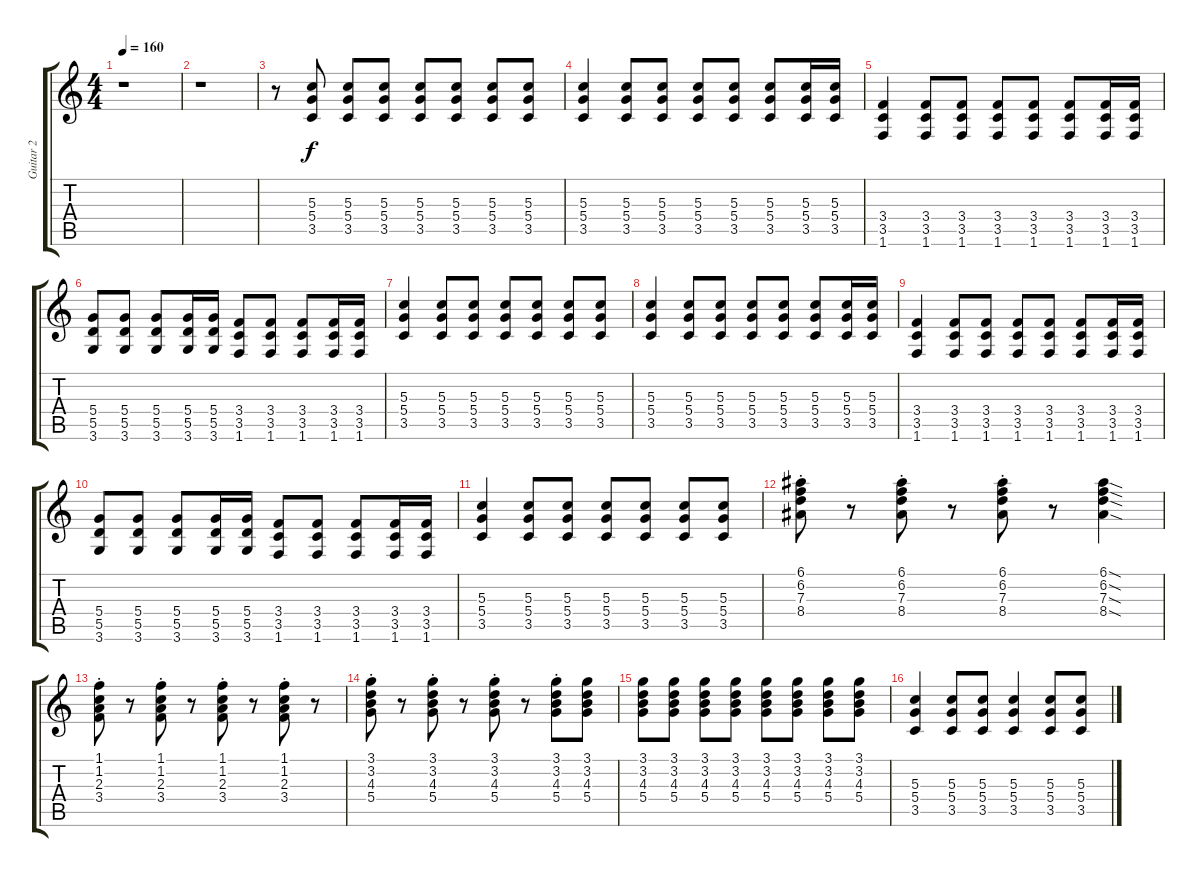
\track ("Guitar 2" "Guitar 2") {instrument overdrivenguitar}
\staff {score tabs}
\tuning (E4 B3 G3 D3 A2 E2) {hide}
\ts (4 4)
\tempo 160
\clef g2
\ks c
r.1{dy f} |
r.1 |
r.8 (5.3 5.4 3.5).8 (5.3 5.4 3.5).8 (5.3 5.4 3.5).8 (5.3 5.4 3.5).8 (5.3 5.4 3.5).8 (5.3 5.4 3.5).8 (5.3 5.4 3.5).8 |
(5.3 5.4 3.5).4 (5.3 5.4 3.5).8 (5.3 5.4 3.5).8 (5.3 5.4 3.5).8 (5.3 5.4 3.5).8 (5.3 5.4 3.5).8 (5.3 5.4 3.5).16 (5.3 5.4 3.5).16 |
(3.4 3.5 1.6).4 (3.4 3.5 1.6).8 (3.4 3.5 1.6).8 (3.4 3.5 1.6).8 (3.4 3.5 1.6).8 (3.4 3.5 1.6).8 (3.4 3.5 1.6).16 (3.4 3.5 1.6).16 |
(5.4 5.5 3.6).8 (5.4 5.5 3.6).8 (5.4 5.5 3.6).8 (5.4 5.5 3.6).16 (5.4 5.5 3.6).16 (3.4 3.5 1.6).8 (3.4 3.5 1.6).8 (3.4 3.5 1.6).8 (3.4 3.5 1.6).16 (3.4 3.5 1.6).16 |
(5.3 5.4 3.5).4 (5.3 5.4 3.5).8 (5.3 5.4 3.5).8 (5.3 5.4 3.5).8 (5.3 5.4 3.5).8 (5.3 5.4 3.5).8 (5.3 5.4 3.5).8 |
(5.3 5.4 3.5).4 (5.3 5.4 3.5).8 (5.3 5.4 3.5).8 (5.3 5.4 3.5).8 (5.3 5.4 3.5).8 (5.3 5.4 3.5).8 (5.3 5.4 3.5).16 (5.3 5.4 3.5).16 |
(3.4 3.5 1.6).4 (3.4 3.5 1.6).8 (3.4 3.5 1.6).8 (3.4 3.5 1.6).8 (3.4 3.5 1.6).8 (3.4 3.5 1.6).8 (3.4 3.5 1.6).16 (3.4 3.5 1.6).16 |
(5.4 5.5 3.6).8 (5.4 5.5 3.6).8 (5.4 5.5 3.6).8 (5.4 5.5 3.6).16 (5.4 5.5 3.6).16 (3.4 3.5 1.6).8 (3.4 3.5 1.6).8 (3.4 3.5 1.6).8 (3.4 3.5 1.6).16 (3.4 3.5 1.6).16 |
(5.3 5.4 3.5).4 (5.3 5.4 3.5).8 (5.3 5.4 3.5).8 (5.3 5.4 3.5).8 (5.3 5.4 3.5).8 (5.3 5.4 3.5).8 (5.3 5.4 3.5).8 |
(6.1{st} 6.2{st} 7.3{st} 8.4{st}).8 r.8 (6.1{st} 6.2{st} 7.3{st} 8.4{st}).8 r.8 (6.1{st} 6.2{st} 7.3{st} 8.4{st}).8 r.8 (6.1{sod} 6.2{sod} 7.3{sod} 8.4{sod}).4 |
(1.1{st} 1.2{st} 2.3{st} 3.4{st}).8 r.8 (1.1{st} 1.2{st} 2.3{st} 3.4{st}).8 r.8 (1.1{st} 1.2{st} 2.3{st} 3.4{st}).8 r.8 (1.1{st} 1.2{st} 2.3{st} 3.4{st}).8 r.8 |
(3.1{st} 3.2{st} 4.3{st} 5.4{st}).8 r.8 (3.1{st} 3.2{st} 4.3{st} 5.4{st}).8 r.8 (3.1{st} 3.2{st} 4.3{st} 5.4{st}).8 r.8 (3.1{st} 3.2{st} 4.3{st} 5.4{st}).8 (3.1 3.2 4.3 5.4).8 |
(3.1 3.2 4.3 5.4).8 (3.1 3.2 4.3 5.4).8 (3.1 3.2 4.3 5.4).8 (3.1 3.2 4.3 5.4).8 (3.1 3.2 4.3 5.4).8 (3.1 3.2 4.3 5.4).8 (3.1 3.2 4.3 5.4).8 (3.1 3.2 4.3 5.4).8 |
(5.3 5.4 3.5).4 (5.3 5.4 3.5).8 (5.3 5.4 3.5).8 (5.3 5.4 3.5).4 (5.3 5.4 3.5).8 (5.3 5.4 3.5).8
